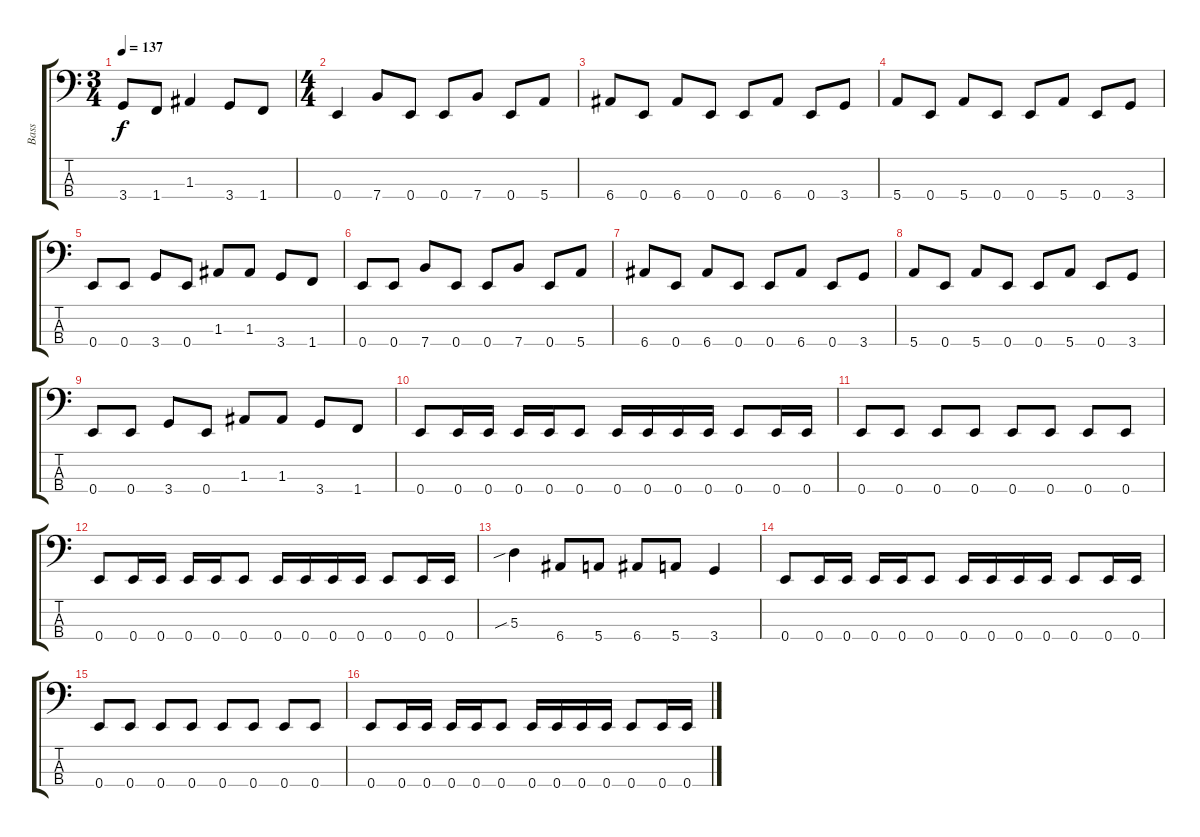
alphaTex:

\track ("Bass" "Bass") {instrument electricbassfinger}
\staff {score tabs}
\tuning (G2 D2 A1 E1) {hide}
\ts (3 4)
\tempo 137
\clef f4
\ks c
3.4.8{dy f} 1.4.8 1.3.4 3.4.8 1.4.8 |
\ts (4 4)
0.4.4 7.4.8 0.4.8 0.4.8 7.4.8 0.4.8 5.4.8 |
6.4.8 0.4.8 6.4.8 0.4.8 0.4.8 6.4.8 0.4.8 3.4.8 |
5.4.8 0.4.8 5.4.8 0.4.8 0.4.8 5.4.8 0.4.8 3.4.8 |
0.4.8 0.4.8 3.4.8 0.4.8 1.3.8 1.3.8 3.4.8 1.4.8 |
0.4.8 0.4.8 7.4.8 0.4.8 0.4.8 7.4.8 0.4.8 5.4.8 |
6.4.8 0.4.8 6.4.8 0.4.8 0.4.8 6.4.8 0.4.8 3.4.8 |
5.4.8 0.4.8 5.4.8 0.4.8 0.4.8 5.4.8 0.4.8 3.4.8 |
0.4.8 0.4.8 3.4.8 0.4.8 1.3.8 1.3.8 3.4.8 1.4.8 |
0.4.8 0.4.16 0.4.16 0.4.16 0.4.16 0.4.8 0.4.16 0.4.16 0.4.16 0.4.16 0.4.8 0.4.16 0.4.16 |
0.4.8 0.4.8 0.4.8 0.4.8 0.4.8 0.4.8 0.4.8 0.4.8 |
0.4.8 0.4.16 0.4.16 0.4.16 0.4.16 0.4.8 0.4.16 0.4.16 0.4.16 0.4.16 0.4.8 0.4.16 0.4.16 |
5.3{sib}.4 6.4.8 5.4.8 6.4.8 5.4.8 3.4.4 |
0.4.8 0.4.16 0.4.16 0.4.16 0.4.16 0.4.8 0.4.16 0.4.16 0.4.16 0.4.16 0.4.8 0.4.16 0.4.16 |
0.4.8 0.4.8 0.4.8 0.4.8 0.4.8 0.4.8 0.4.8 0.4.8 |
0.4.8 0.4.16 0.4.16 0.4.16 0.4.16 0.4.8 0.4.16 0.4.16 0.4.16 0.4.16 0.4.8 0.4.16 0.4.16
